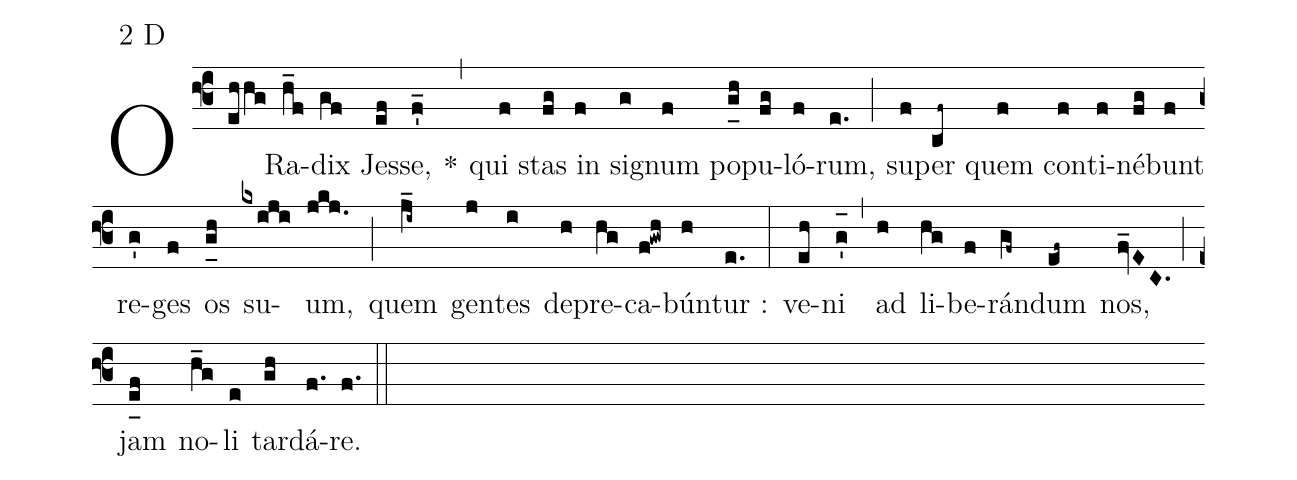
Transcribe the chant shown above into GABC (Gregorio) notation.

mode:2 D;
%%
(f3) O(ehhg) Ra(h_f)dix(gf) Jes(ef)se,(f'_) *(,) qui(f) stas(fg) in(f) si(g)gnum(f) po(g_[uh:l]h)pu(fg)ló(f)rum,(e.) (;) su(f)per(cf~) quem(f) con(f)ti(f)né(fg)bunt(f) re(g')ges(f) os(g_[uh:l]h) su(kxiji)um,(jkj.) (;) quem(j_i~) gen(j)tes(i) de(h)pre(hg)ca(f!gwh)bún(h)tur :(e.) (:) ve(eh)ni(g'_[oh:h]) (,) ad(h) li(hg)be(f)rán(gf~)dum(ef~) nos,(fv_EC.) (;) jam(e_[uh:l]f) no(h_g)li(e) tar(gh)dá(f.)re.(f.) (::)
